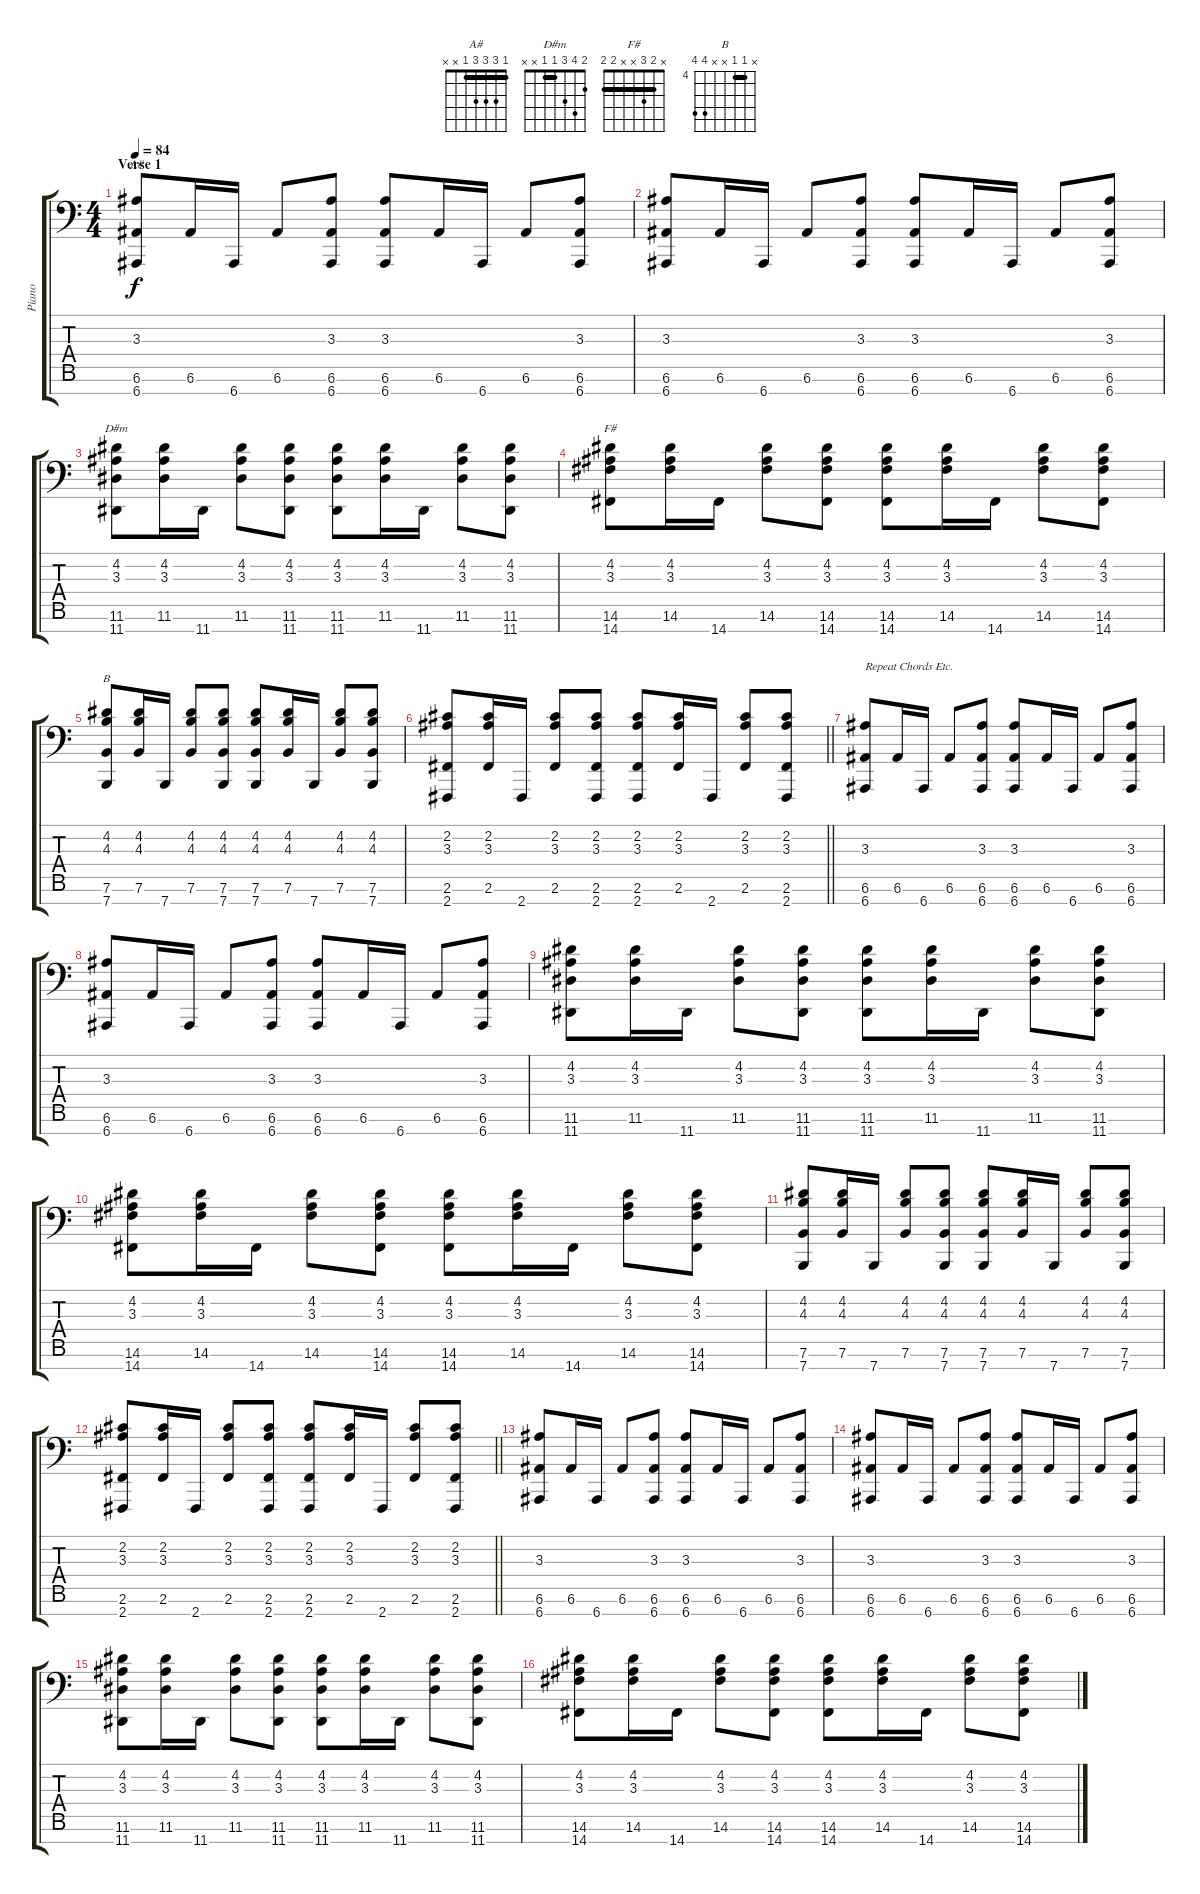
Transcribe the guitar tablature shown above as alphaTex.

\track ("Piano" "Piano") {instrument acousticgrandpiano}
\staff {score tabs}
\tuning (E4 B3 G3 D3 A2 E2 E1) {hide}
\chord ("A#" 1 3 3 3 1 x x) {barre 1}
\chord ("D#m" 2 4 3 1 1 x x) {barre 1}
\chord ("F#" x 2 3 x x 2 2) {barre 2}
\chord ("B" x 4 4 x x 7 7) {firstfret 4 barre 4}
\ts (4 4)
\section ("" "Verse 1")
\tempo 84
\clef f4
\ks c
(3.3 6.6 6.7).8{ch "A#" dy f} 6.6.16 6.7.16 6.6.8 (3.3 6.6 6.7).8 (3.3 6.6 6.7).8 6.6.16 6.7.16 6.6.8 (3.3 6.6 6.7).8 |
(3.3 6.6 6.7).8 6.6.16 6.7.16 6.6.8 (3.3 6.6 6.7).8 (3.3 6.6 6.7).8 6.6.16 6.7.16 6.6.8 (3.3 6.6 6.7).8 |
(4.2 3.3 11.6 11.7).8{ch "D#m"} (4.2 3.3 11.6).16 11.7.16 (4.2 3.3 11.6).8 (4.2 3.3 11.6 11.7).8 (4.2 3.3 11.6 11.7).8 (4.2 3.3 11.6).16 11.7.16 (4.2 3.3 11.6).8 (4.2 3.3 11.6 11.7).8 |
(4.2 3.3 14.6 14.7).8{ch "F#"} (4.2 3.3 14.6).16 14.7.16 (4.2 3.3 14.6).8 (4.2 3.3 14.6 14.7).8 (4.2 3.3 14.6 14.7).8 (4.2 3.3 14.6).16 14.7.16 (4.2 3.3 14.6).8 (4.2 3.3 14.6 14.7).8 |
(4.2 4.3 7.6 7.7).8{ch "B"} (4.2 4.3 7.6).16 7.7.16 (4.2 4.3 7.6).8 (4.2 4.3 7.6 7.7).8 (4.2 4.3 7.6 7.7).8 (4.2 4.3 7.6).16 7.7.16 (4.2 4.3 7.6).8 (4.2 4.3 7.6 7.7).8 |
\barLineRight lightlight
(2.2 3.3 2.6 2.7).8 (2.2 3.3 2.6).16 2.7.16 (2.2 3.3 2.6).8 (2.2 3.3 2.6 2.7).8 (2.2 3.3 2.6 2.7).8 (2.2 3.3 2.6).16 2.7.16 (2.2 3.3 2.6).8 (2.2 3.3 2.6 2.7).8 |
(3.3 6.6 6.7).8{txt "Repeat Chords Etc."} 6.6.16 6.7.16 6.6.8 (3.3 6.6 6.7).8 (3.3 6.6 6.7).8 6.6.16 6.7.16 6.6.8 (3.3 6.6 6.7).8 |
(3.3 6.6 6.7).8 6.6.16 6.7.16 6.6.8 (3.3 6.6 6.7).8 (3.3 6.6 6.7).8 6.6.16 6.7.16 6.6.8 (3.3 6.6 6.7).8 |
(4.2 3.3 11.6 11.7).8 (4.2 3.3 11.6).16 11.7.16 (4.2 3.3 11.6).8 (4.2 3.3 11.6 11.7).8 (4.2 3.3 11.6 11.7).8 (4.2 3.3 11.6).16 11.7.16 (4.2 3.3 11.6).8 (4.2 3.3 11.6 11.7).8 |
(4.2 3.3 14.6 14.7).8 (4.2 3.3 14.6).16 14.7.16 (4.2 3.3 14.6).8 (4.2 3.3 14.6 14.7).8 (4.2 3.3 14.6 14.7).8 (4.2 3.3 14.6).16 14.7.16 (4.2 3.3 14.6).8 (4.2 3.3 14.6 14.7).8 |
(4.2 4.3 7.6 7.7).8 (4.2 4.3 7.6).16 7.7.16 (4.2 4.3 7.6).8 (4.2 4.3 7.6 7.7).8 (4.2 4.3 7.6 7.7).8 (4.2 4.3 7.6).16 7.7.16 (4.2 4.3 7.6).8 (4.2 4.3 7.6 7.7).8 |
\barLineRight lightlight
(2.2 3.3 2.6 2.7).8 (2.2 3.3 2.6).16 2.7.16 (2.2 3.3 2.6).8 (2.2 3.3 2.6 2.7).8 (2.2 3.3 2.6 2.7).8 (2.2 3.3 2.6).16 2.7.16 (2.2 3.3 2.6).8 (2.2 3.3 2.6 2.7).8 |
(3.3 6.6 6.7).8 6.6.16 6.7.16 6.6.8 (3.3 6.6 6.7).8 (3.3 6.6 6.7).8 6.6.16 6.7.16 6.6.8 (3.3 6.6 6.7).8 |
(3.3 6.6 6.7).8 6.6.16 6.7.16 6.6.8 (3.3 6.6 6.7).8 (3.3 6.6 6.7).8 6.6.16 6.7.16 6.6.8 (3.3 6.6 6.7).8 |
(4.2 3.3 11.6 11.7).8 (4.2 3.3 11.6).16 11.7.16 (4.2 3.3 11.6).8 (4.2 3.3 11.6 11.7).8 (4.2 3.3 11.6 11.7).8 (4.2 3.3 11.6).16 11.7.16 (4.2 3.3 11.6).8 (4.2 3.3 11.6 11.7).8 |
(4.2 3.3 14.6 14.7).8 (4.2 3.3 14.6).16 14.7.16 (4.2 3.3 14.6).8 (4.2 3.3 14.6 14.7).8 (4.2 3.3 14.6 14.7).8 (4.2 3.3 14.6).16 14.7.16 (4.2 3.3 14.6).8 (4.2 3.3 14.6 14.7).8
